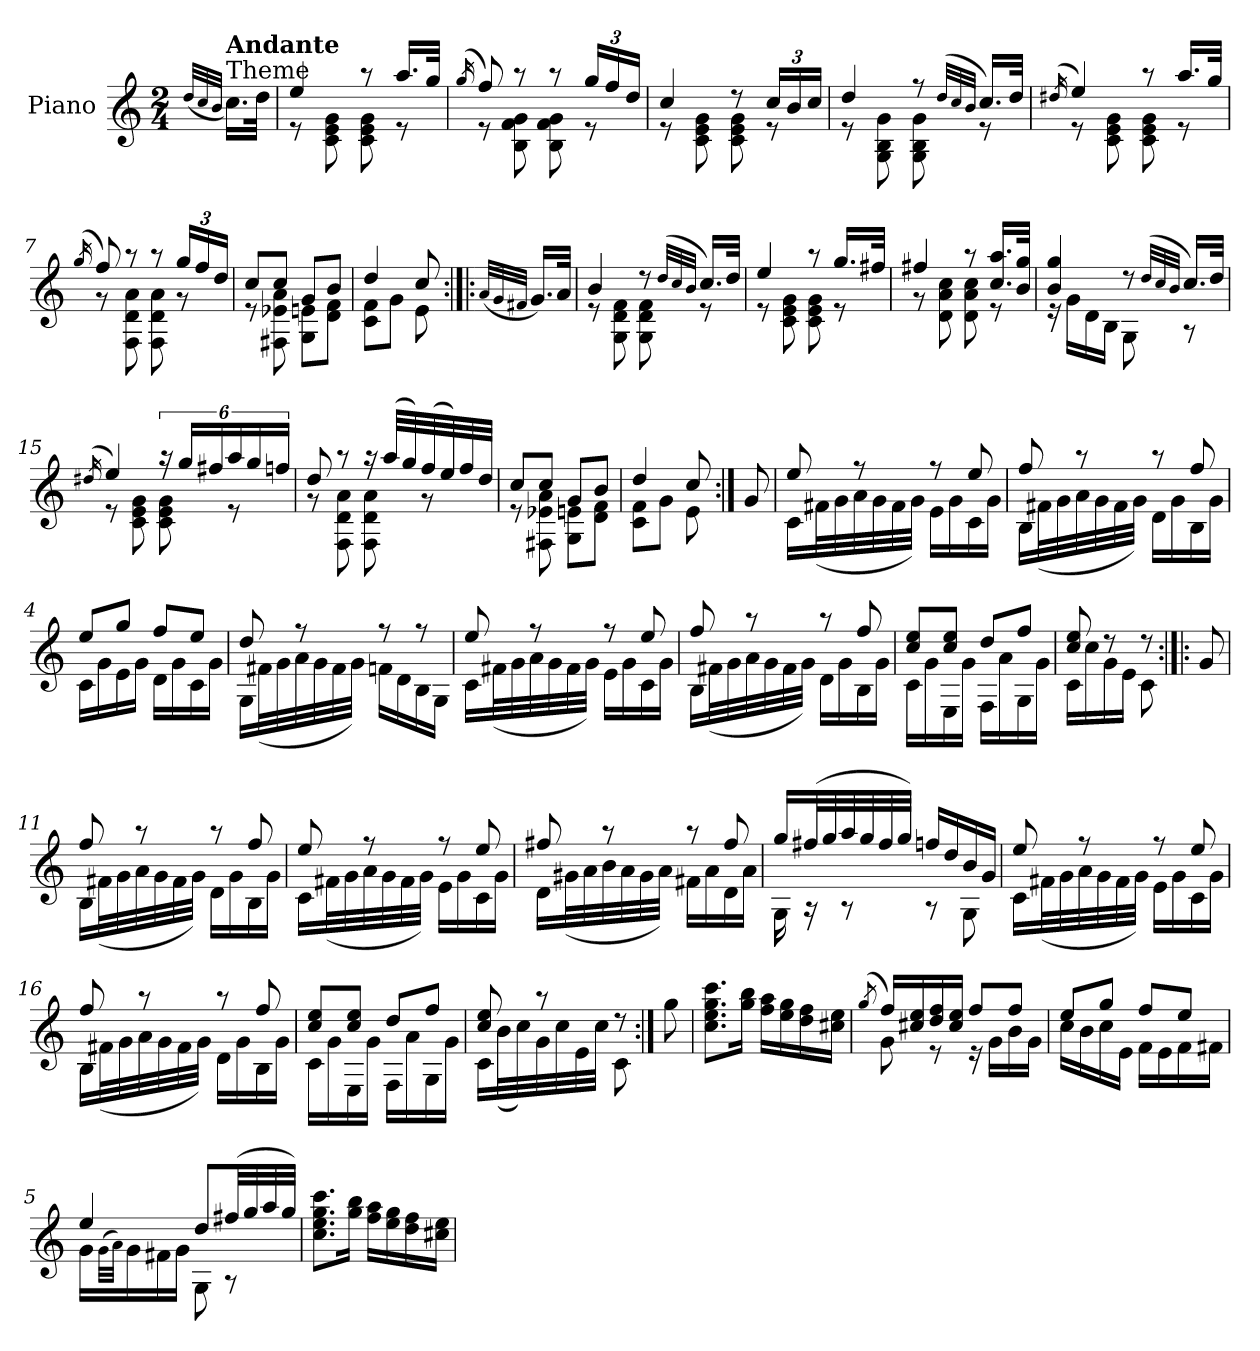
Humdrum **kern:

**kern
*part1
*staff1
*I"Piano
*I'Pno.
*clefG2
*k[]
*M2/4
=1
(<32qdd/LLL
32qcc/
32qb/JJJ
!LO:TX:a:B:t=Andante
!LO:TX:a:t=Theme
16.cc\LL)
32dd\JJk
=2
*^
4ee/	8r
.	8c\ 8e\ 8g\
8r	8c\ 8e\ 8g\
16.aa/LL	8r
32gg/JJk	.
=3	=3
(<16qgg/	.
8ff/)	8r
8r	8B\ 8f\ 8g\
8r	8B\ 8f\ 8g\
*Xbrackettup	*
24gg/LL	8r
24ff/	.
24dd/JJ	.
=4	=4
4cc/	8r
.	8c\ 8e\ 8g\
8r	8c\ 8e\ 8g\
24cc/LL	8r
24b/	.
24cc/JJ	.
=5	=5
4dd/	8r
.	8G\ 8B\ 8g\
8r	8G\ 8B\ 8g\
(<32qdd/LLL	.
32qcc/	.
32qb/JJJ	.
16.cc/LL)	8r
32dd/JJk	.
!!LO:LB:g=z	!!
=6	=6
(<16qdd#X/	.
4ee/)	8r
.	8c\ 8e\ 8g\
8r	8c\ 8e\ 8g\
16.aa/LL	8r
32gg/JJk	.
=7	=7
(<16qgg/	.
8ff/)	8r
8r	8F\ 8d\ 8a\
8r	8F\ 8d\ 8a\
24gg/LL	8r
24ff/	.
24dd/JJ	.
=8	=8
8cc/L	8r
8cc/J	8F#X\ 8e-X\ 8a\
8g/L	8G\ 8en\L
8b/J	8d\ 8f\J
=9	=9
4dd/	8c\ 8f\L
.	8g\J
8cc/	8e\
*v	*v
!!LO:LB:g=z
=10:|!|:
(<32qa/LLL
32qg/
32qf#X/JJJ
16.g/LL)
32a/JJk
=11
*^
4b/	8r
.	8G\ 8d\ 8f\
8r	8G\ 8d\ 8f\
(<32qdd/LLL	.
32qcc/	.
32qb/JJJ	.
16.cc/LL)	8r
32dd/JJk	.
=12	=12
4ee/	8r
.	8c\ 8e\ 8g\
8r	8c\ 8e\ 8g\
16.gg/LL	8r
32ff#X/JJk	.
=13	=13
4ff#X/	8r
.	8d\ 8a\ 8cc\
8r	8d\ 8a\ 8cc\
16.cc/ 16.aa/LL	8r
32b/ 32gg/JJk	.
=14	=14
4b/ 4gg/	16r
.	16g\LL
.	16d\
.	16B\JJ
8r	8G\
(<32qdd/LLL	.
32qcc/	.
32qb/JJJ	.
16.cc/LL)	8r
32dd/JJk	.
!!LO:LB:g=z	!!
=15	=15
(<16qdd#X/	.
4ee/)	8r
.	8c\ 8e\ 8g\
*brackettup	*
24r	8c\ 8e\ 8g\
24gg/LL	.
24ff#X/	.
*Xbrackettup	*
24aa/	8r
24gg/	.
24ffn/JJ	.
=16	=16
8dd/	8r
8r	8F\ 8d\ 8a\
16r	8F\ 8d\ 8a\
(>32aa/LLL	.
32gg/)	.
(>32ff/	8r
32ee/)	.
32ff/	.
32dd/JJJ	.
=17	=17
8cc/L	8r
8cc/J	8F#X\ 8e-X\ 8a\
8g/L	8G\ 8en\L
8b/J	8d\ 8f\J
=18	=18
4dd/	8c\ 8f\L
.	8g\J
8cc/	8e\
!!LO:LB:g=z	!!
=1:|!	=1:|!
!LO:TX:a:t=Var. 1	!
*v	*v
8g/
=2
*^
8ee/	16c\LL
.	(<32f#X\L
.	32g\
8r	32a\
.	32g\
.	32f#\
.	32g\JJJ)
8r	16e\LL
.	16g\
8ee/	16c\
.	16g\JJ
=3	=3
8ff/	16B\LL
.	(<32f#X\L
.	32g\
8r	32a\
.	32g\
.	32f#\
.	32g\JJJ)
8r	16d\LL
.	16g\
8ff/	16B\
.	16g\JJ
=4	=4
8ee/L	16c\LL
.	16g\
8gg/J	16e\
.	16g\JJ
8ff/L	16d\LL
.	16g\
8ee/J	16c\
.	16g\JJ
!!LO:LB:g=z	!!
=5	=5
8dd/	16G\LL
.	(<32f#X\L
.	32g\
8r	32a\
.	32g\
.	32f#\
.	32g\JJJ)
8r	16fn\LL
.	16d\
8r	16B\
.	16G\JJ
=6	=6
8ee/	16c\LL
.	(<32f#X\L
.	32g\
8r	32a\
.	32g\
.	32f#\
.	32g\JJJ)
8r	16e\LL
.	16g\
8ee/	16c\
.	16g\JJ
=7	=7
8ff/	16B\LL
.	(<32f#X\L
.	32g\
8r	32a\
.	32g\
.	32f#\
.	32g\JJJ)
8r	16d\LL
.	16g\
8ff/	16B\
.	16g\JJ
!!LO:LB:g=z	!!
=8	=8
8cc/ 8ee/L	16c\LL
.	16g\
8cc/ 8ee/J	16E\
.	16g\JJ
8dd/L	16F\LL
.	16a\
8ff/J	16G\
.	16g\JJ
=9	=9
8cc/ 8ee/	16c\LL
.	16cc\
8r	16g\
.	16e\JJ
8r	8c\
*v	*v
=10:|!|:
8g/
=11
*^
8ff/	16B\LL
.	(<32f#X\L
.	32g\
8r	32a\
.	32g\
.	32f#\
.	32g\JJJ)
8r	16d\LL
.	16g\
8ff/	16B\
.	16g\JJ
=12	=12
8ee/	16c\LL
.	(<32f#X\L
.	32g\
8r	32a\
.	32g\
.	32f#\
.	32g\JJJ)
8r	16e\LL
.	16g\
8ee/	16c\
.	16g\JJ
!!LO:LB:g=z	!!
=13	=13
8ff#X/	16d\LL
.	(<32g#X\L
.	32a\
8r	32b\
.	32a\
.	32g#\
.	32a\JJJ)
8r	16f#X\LL
.	16a\
8ff#/	16d\
.	16a\JJ
=14	=14
16gg/LL	16G\
(>32ff#X/L	16r
32gg/	.
32aa/	8r
32gg/	.
32ff#/	.
32gg/JJJ)	.
16ffn/LL	8r
16dd/	.
16b/	8G\
16g/JJ	.
=15	=15
8ee/	16c\LL
.	(<32f#X\L
.	32g\
8r	32a\
.	32g\
.	32f#\
.	32g\JJJ)
8r	16e\LL
.	16g\
8ee/	16c\
.	16g\JJ
!!LO:LB:g=z	!!
=16	=16
8ff/	16B\LL
.	(<32f#X\L
.	32g\
8r	32a\
.	32g\
.	32f#\
.	32g\JJJ)
8r	16d\LL
.	16g\
8ff/	16B\
.	16g\JJ
=17	=17
8cc/ 8ee/L	16c\LL
.	16g\
8cc/ 8ee/J	16E\
.	16g\JJ
8dd/L	16F\LL
.	16a\
8ff/J	16G\
.	16g\JJ
=18	=18
8cc/ 8ee/	16c\LL
.	(<32b\L
.	32cc\)
8r	32g\
.	32cc\
.	32e\
.	32cc\JJJ
8r	8c\
!!LO:PB:g=z	!!
=1:|!	=1:|!
!LO:TX:a:t=Var. 2	!
*v	*v
8gg\
=2
8.cc\ 8.ee\ 8.gg\ 8.ccc\L
16gg\ 16bb\Jk
16ff\ 16aa\LL
16ee\ 16gg\
16dd\ 16ff\
16cc#X\ 16ee\JJ
=3
(<8qgg/
*^
16ff/LL)	8g\
16cc#X/ 16ee/	.
16dd/ 16ff/	8r
16cc#/ 16ee/JJ	.
8ff/L	16r
.	16g\LL
8ff/J	16b\
.	16g\JJ
=4	=4
8ee/L	16cc\LL
.	16b\
8gg/J	16cc\
.	16e\JJ
8ff/L	16f\LL
.	16e\
8ee/J	16f\
.	16f#X\JJ
=5	=5
4ee/	16g\LL
.	(>32qg\LLL
.	32qa\JJJ)
.	16g\
.	16f#X\
.	16g\JJ
8dd/L	8G\
(>32ff#X/LL	8r
32gg/	.
32aa/	.
32gg/JJJ)	.
*v	*v
!!LO:LB:g=z
=6
8.cc\ 8.ee\ 8.gg\ 8.ccc\L
16gg\ 16bb\Jk
16ff\ 16aa\LL
16ee\ 16gg\
16dd\ 16ff\
16cc#X\ 16ee\JJ
=
*-
